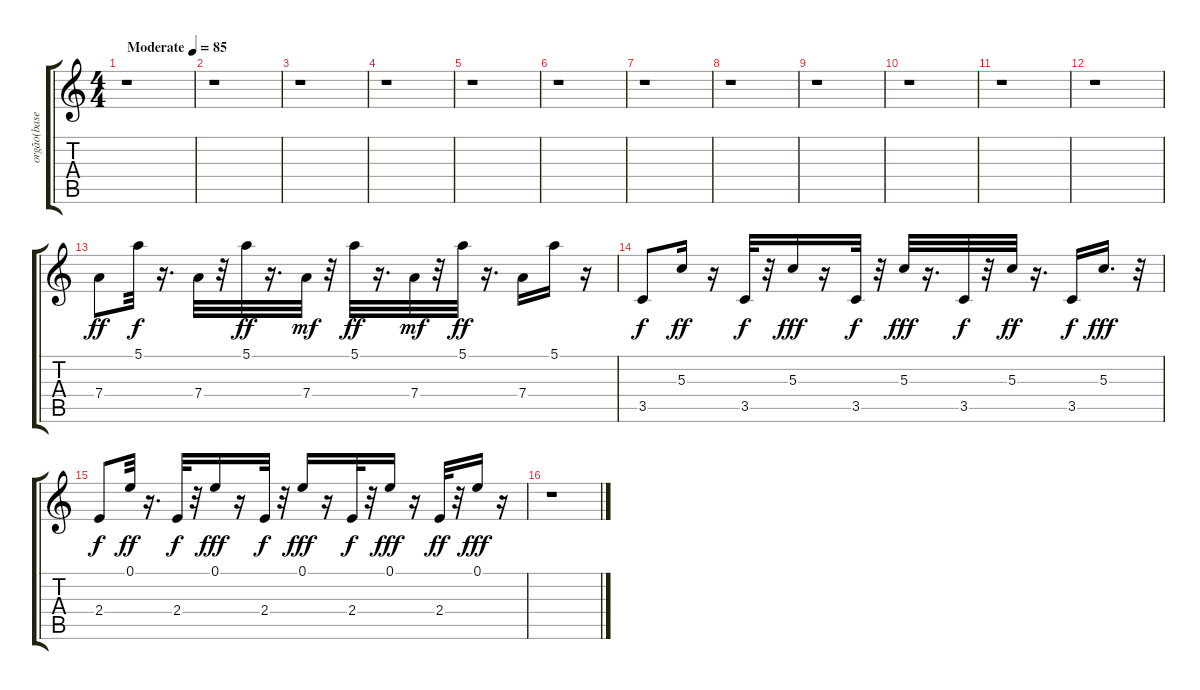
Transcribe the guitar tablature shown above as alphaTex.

\track ("orgão(base)" "orgão(base") {instrument electricguitarjazz}
\staff {score tabs}
\tuning (E4 B3 G3 D3 A2 E2) {hide}
\ts (4 4)
\tempo (85 "Moderate")
\clef g2
\ks c
r.1{dy ff instrument electricguitarjazz} |
r.1 |
r.1 |
r.1 |
r.1 |
r.1 |
r.1 |
r.1 |
r.1 |
r.1 |
r.1 |
r.1 |
7.4.8 5.1.32{dy f} r.16{d} 7.4.32 r.32 5.1.32{dy ff} r.16{d} 7.4.32{dy mf} r.32 5.1.32{dy ff} r.16{d} 7.4.32{dy mf} r.32 5.1.32{dy ff} r.16{d} 7.4.16 5.1.16 r.16 |
3.5.8{dy f} 5.3.16{dy ff} r.16 3.5.32{dy f} r.32 5.3.16{dy fff} r.16 3.5.32{dy f} r.32 5.3.32{dy fff} r.16{d} 3.5.32{dy f} r.32 5.3.32{dy ff} r.16{d} 3.5.16{dy f} 5.3.16{d dy fff} r.32 |
2.4.8{dy f} 0.1.32{dy ff} r.16{d} 2.4.32{dy f} r.32 0.1.16{dy fff} r.16 2.4.32{dy f} r.32 0.1.16{dy fff} r.16 2.4.32{dy f} r.32 0.1.16{dy fff} r.16 2.4.32{dy ff} r.32 0.1.16{dy fff} r.16 |
r.1
